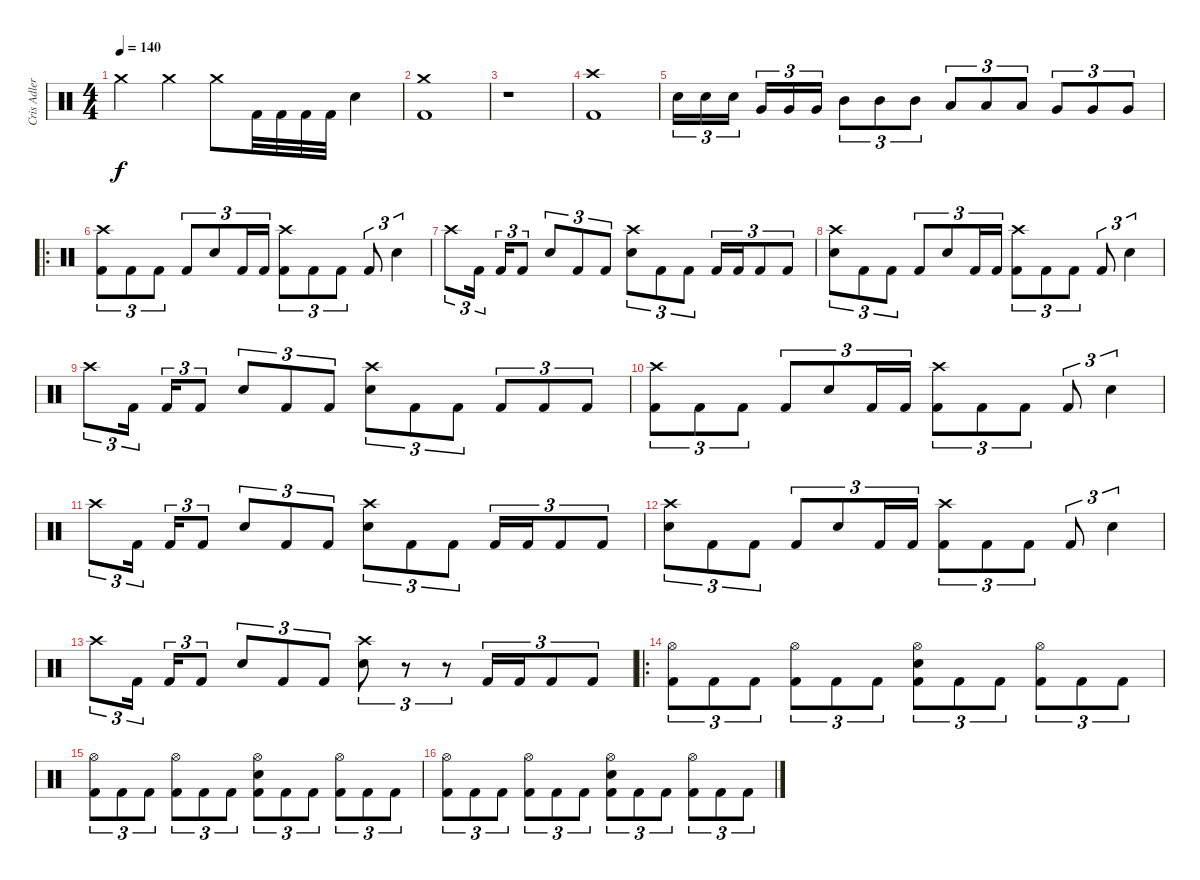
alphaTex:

\track ("Cris Adler" "Cris Adler") {instrument percussion}
\staff {score}
\articulation defaults
\ts (4 4)
\tempo 140
\clef neutral
\ks c "Crash medium (hit)".4{dy f} "Crash medium (hit)".4 "Crash medium (hit)".8 "Kick (hit) 2".32 "Kick (hit) 2".32 "Kick (hit) 2".32 "Kick (hit) 2".32 "Electric Snare (hit)".4
|
("Crash medium (hit)" "Kick (hit) 2").1 |
r.1 |
("Crash high (hit)" "Kick (hit) 2").1 |
"Electric Snare (hit)".16{tu (3 2)} "Electric Snare (hit)".16{tu (3 2)} "Electric Snare (hit)".16{tu (3 2)} "Very Low Tom (hit)".16{tu (3 2)} "Very Low Tom (hit)".16{tu (3 2)} "Very Low Tom (hit)".16{tu (3 2)} "Mid Tom (hit)".8{tu (3 2)} "Mid Tom (hit)".8{tu (3 2)} "Mid Tom (hit)".8{tu (3 2)} "Low Floor Tom (hit)".8{tu (3 2)} "Low Floor Tom (hit)".8{tu (3 2)} "Low Floor Tom (hit)".8{tu (3 2)} "Very Low Tom (hit)".8{tu (3 2)} "Very Low Tom (hit)".8{tu (3 2)} "Very Low Tom (hit)".8{tu (3 2)} |
\ro
("Crash high (hit)" "Kick (hit) 2").8{tu (3 2)} "Kick (hit) 2".8{tu (3 2)} "Kick (hit) 2".8{tu (3 2)} "Kick (hit) 2".8{tu (3 2)} "Electric Snare (hit)".8{tu (3 2)} "Kick (hit) 2".16{tu (3 2)} "Kick (hit) 2".16{tu (3 2)} ("Crash high (hit)" "Kick (hit) 2").8{tu (3 2)} "Kick (hit) 2".8{tu (3 2)} "Kick (hit) 2".8{tu (3 2)} "Kick (hit) 2".8{tu (3 2)} "Electric Snare (hit)".4{tu (3 2)} |
"Crash high (hit)".8{tu (3 2)} "Kick (hit) 2".16{tu (3 2)} "Kick (hit) 2".16{tu (3 2)} "Kick (hit) 2".8{tu (3 2)} "Electric Snare (hit)".8{tu (3 2)} "Kick (hit) 2".8{tu (3 2)} "Kick (hit) 2".8{tu (3 2)} ("Crash high (hit)" "Electric Snare (hit)").8{tu (3 2)} "Kick (hit) 2".8{tu (3 2)} "Kick (hit) 2".8{tu (3 2)} "Kick (hit) 2".16{tu (3 2)} "Kick (hit) 2".16{tu (3 2)} "Kick (hit) 2".8{tu (3 2)} "Kick (hit) 2".8{tu (3 2)} |
("Crash high (hit)" "Electric Snare (hit)").8{tu (3 2)} "Kick (hit) 2".8{tu (3 2)} "Kick (hit) 2".8{tu (3 2)} "Kick (hit) 2".8{tu (3 2)} "Electric Snare (hit)".8{tu (3 2)} "Kick (hit) 2".16{tu (3 2)} "Kick (hit) 2".16{tu (3 2)} ("Crash high (hit)" "Kick (hit) 2").8{tu (3 2)} "Kick (hit) 2".8{tu (3 2)} "Kick (hit) 2".8{tu (3 2)} "Kick (hit) 2".8{tu (3 2)} "Electric Snare (hit)".4{tu (3 2)} |
"Crash high (hit)".8{tu (3 2)} "Kick (hit) 2".16{tu (3 2)} "Kick (hit) 2".16{tu (3 2)} "Kick (hit) 2".8{tu (3 2)} "Electric Snare (hit)".8{tu (3 2)} "Kick (hit) 2".8{tu (3 2)} "Kick (hit) 2".8{tu (3 2)} ("Crash high (hit)" "Electric Snare (hit)").8{tu (3 2)} "Kick (hit) 2".8{tu (3 2)} "Kick (hit) 2".8{tu (3 2)} "Kick (hit) 2".8{tu (3 2)} "Kick (hit) 2".8{tu (3 2)} "Kick (hit) 2".8{tu (3 2)} |
("Crash high (hit)" "Kick (hit) 2").8{tu (3 2)} "Kick (hit) 2".8{tu (3 2)} "Kick (hit) 2".8{tu (3 2)} "Kick (hit) 2".8{tu (3 2)} "Electric Snare (hit)".8{tu (3 2)} "Kick (hit) 2".16{tu (3 2)} "Kick (hit) 2".16{tu (3 2)} ("Crash high (hit)" "Kick (hit) 2").8{tu (3 2)} "Kick (hit) 2".8{tu (3 2)} "Kick (hit) 2".8{tu (3 2)} "Kick (hit) 2".8{tu (3 2)} "Electric Snare (hit)".4{tu (3 2)} |
"Crash high (hit)".8{tu (3 2)} "Kick (hit) 2".16{tu (3 2)} "Kick (hit) 2".16{tu (3 2)} "Kick (hit) 2".8{tu (3 2)} "Electric Snare (hit)".8{tu (3 2)} "Kick (hit) 2".8{tu (3 2)} "Kick (hit) 2".8{tu (3 2)} ("Crash high (hit)" "Electric Snare (hit)").8{tu (3 2)} "Kick (hit) 2".8{tu (3 2)} "Kick (hit) 2".8{tu (3 2)} "Kick (hit) 2".16{tu (3 2)} "Kick (hit) 2".16{tu (3 2)} "Kick (hit) 2".8{tu (3 2)} "Kick (hit) 2".8{tu (3 2)} |
("Crash high (hit)" "Electric Snare (hit)").8{tu (3 2)} "Kick (hit) 2".8{tu (3 2)} "Kick (hit) 2".8{tu (3 2)} "Kick (hit) 2".8{tu (3 2)} "Electric Snare (hit)".8{tu (3 2)} "Kick (hit) 2".16{tu (3 2)} "Kick (hit) 2".16{tu (3 2)} ("Crash high (hit)" "Kick (hit) 2").8{tu (3 2)} "Kick (hit) 2".8{tu (3 2)} "Kick (hit) 2".8{tu (3 2)} "Kick (hit) 2".8{tu (3 2)} "Electric Snare (hit)".4{tu (3 2)} |
"Crash high (hit)".8{tu (3 2)} "Kick (hit) 2".16{tu (3 2)} "Kick (hit) 2".16{tu (3 2)} "Kick (hit) 2".8{tu (3 2)} "Electric Snare (hit)".8{tu (3 2)} "Kick (hit) 2".8{tu (3 2)} "Kick (hit) 2".8{tu (3 2)} ("Crash high (hit)" "Electric Snare (hit)").8{tu (3 2)} r.8{tu (3 2)} r.8{tu (3 2)} "Kick (hit) 2".16{tu (3 2)} "Kick (hit) 2".16{tu (3 2)} "Kick (hit) 2".8{tu (3 2)} "Kick (hit) 2".8{tu (3 2)} |
\ro
("Hi-Hat (open)" "Kick (hit) 2").8{tu (3 2)} "Kick (hit) 2".8{tu (3 2)} "Kick (hit) 2".8{tu (3 2)} ("Hi-Hat (open)" "Kick (hit) 2").8{tu (3 2)} "Kick (hit) 2".8{tu (3 2)} "Kick (hit) 2".8{tu (3 2)} ("Hi-Hat (open)" "Electric Snare (hit)" "Kick (hit) 2").8{tu (3 2)} "Kick (hit) 2".8{tu (3 2)} "Kick (hit) 2".8{tu (3 2)} ("Hi-Hat (open)" "Kick (hit) 2").8{tu (3 2)} "Kick (hit) 2".8{tu (3 2)} "Kick (hit) 2".8{tu (3 2)} |
("Hi-Hat (open)" "Kick (hit) 2").8{tu (3 2)} "Kick (hit) 2".8{tu (3 2)} "Kick (hit) 2".8{tu (3 2)} ("Hi-Hat (open)" "Kick (hit) 2").8{tu (3 2)} "Kick (hit) 2".8{tu (3 2)} "Kick (hit) 2".8{tu (3 2)} ("Hi-Hat (open)" "Electric Snare (hit)" "Kick (hit) 2").8{tu (3 2)} "Kick (hit) 2".8{tu (3 2)} "Kick (hit) 2".8{tu (3 2)} ("Hi-Hat (open)" "Kick (hit) 2").8{tu (3 2)} "Kick (hit) 2".8{tu (3 2)} "Kick (hit) 2".8{tu (3 2)} |
("Hi-Hat (open)" "Kick (hit) 2").8{tu (3 2)} "Kick (hit) 2".8{tu (3 2)} "Kick (hit) 2".8{tu (3 2)} ("Hi-Hat (open)" "Kick (hit) 2").8{tu (3 2)} "Kick (hit) 2".8{tu (3 2)} "Kick (hit) 2".8{tu (3 2)} ("Hi-Hat (open)" "Electric Snare (hit)" "Kick (hit) 2").8{tu (3 2)} "Kick (hit) 2".8{tu (3 2)} "Kick (hit) 2".8{tu (3 2)} ("Hi-Hat (open)" "Kick (hit) 2").8{tu (3 2)} "Kick (hit) 2".8{tu (3 2)} "Kick (hit) 2".8{tu (3 2)}
